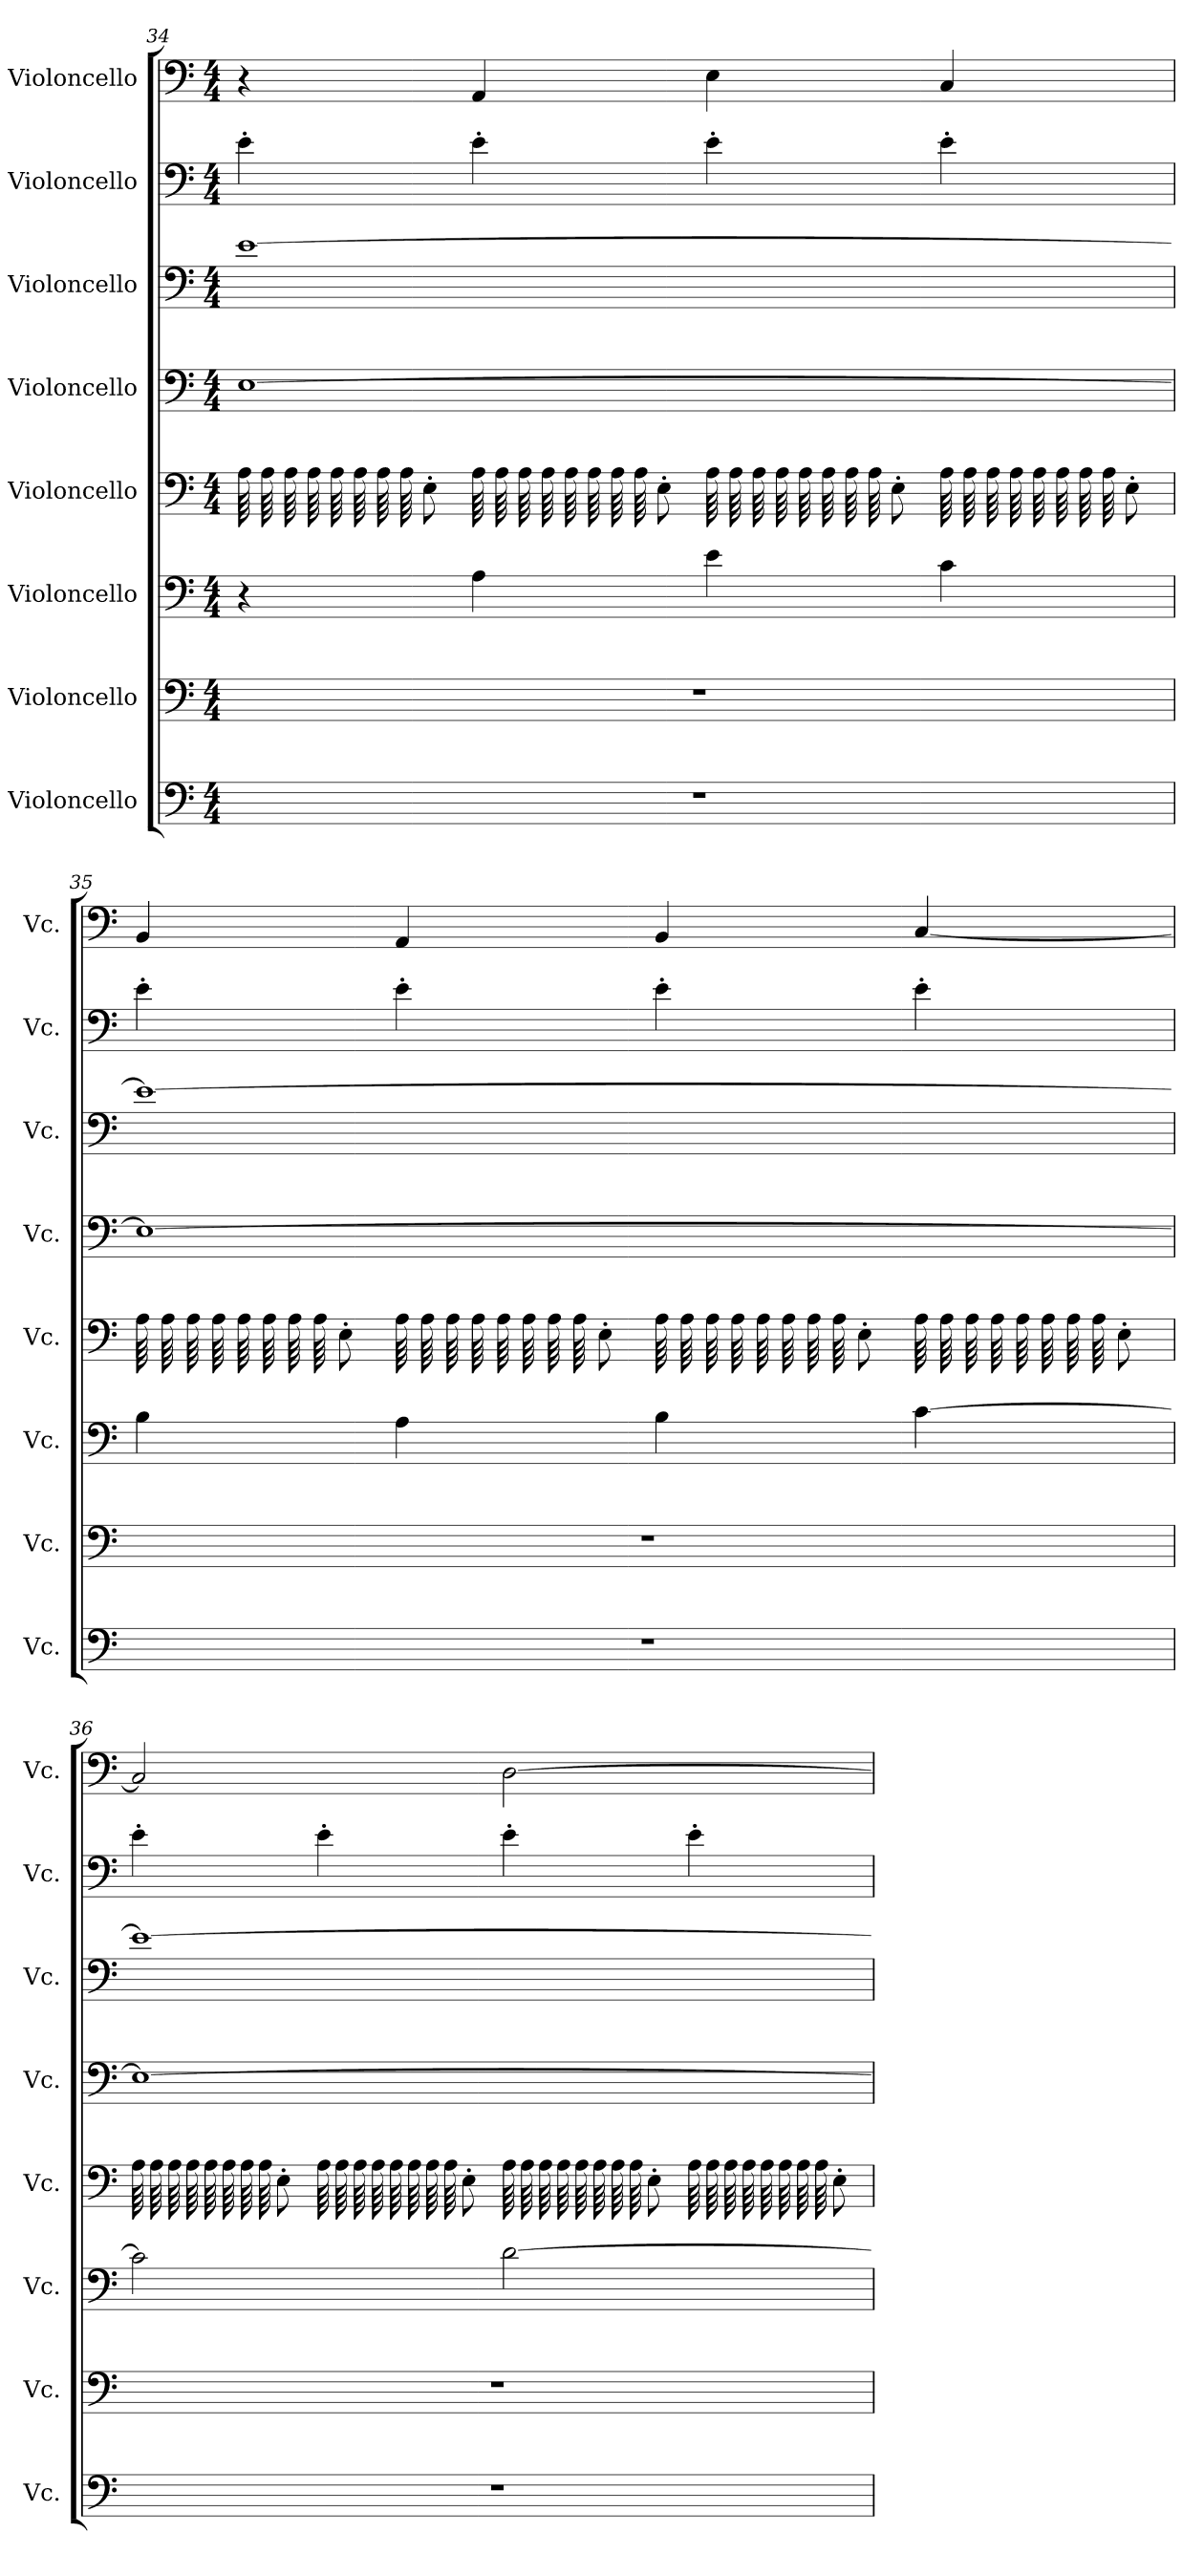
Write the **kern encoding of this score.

**kern	**kern	**kern	**kern	**kern	**kern	**kern	**kern
*part8	*part7	*part6	*part5	*part4	*part3	*part2	*part1
*staff8	*staff7	*staff6	*staff5	*staff4	*staff3	*staff2	*staff1
*I"Violoncello	*I"Violoncello	*I"Violoncello	*I"Violoncello	*I"Violoncello	*I"Violoncello	*I"Violoncello	*I"Violoncello
*I'Vc.	*I'Vc.	*I'Vc.	*I'Vc.	*I'Vc.	*I'Vc.	*I'Vc.	*I'Vc.
*clefF4	*clefF4	*clefF4	*clefF4	*clefF4	*clefF4	*clefF4	*clefF4
*k[]	*k[]	*k[]	*k[]	*k[]	*k[]	*k[]	*k[]
*M4/4	*M4/4	*M4/4	*M4/4	*M4/4	*M4/4	*M4/4	*M4/4
=34	=34	=34	=34	=34	=34	=34	=34
*	*	*	*tremolo	*	*	*	*
1r	1r	4r	64A\LLLL	[1E	[1e	4e'\	4r
.	.	.	64A\	.	.	.	.
.	.	.	64A\	.	.	.	.
.	.	.	64A\	.	.	.	.
.	.	.	64A\	.	.	.	.
.	.	.	64A\	.	.	.	.
.	.	.	64A\	.	.	.	.
.	.	.	64A\	.	.	.	.
*	*	*	*Xtremolo	*	*	*	*
.	.	.	8E'\	.	.	.	.
*	*	*	*tremolo	*	*	*	*
.	.	4A\	64A\	.	.	4e'\	4AA/
.	.	.	64A\	.	.	.	.
.	.	.	64A\	.	.	.	.
.	.	.	64A\	.	.	.	.
.	.	.	64A\	.	.	.	.
.	.	.	64A\	.	.	.	.
.	.	.	64A\	.	.	.	.
.	.	.	64A\	.	.	.	.
*	*	*	*Xtremolo	*	*	*	*
.	.	.	8E'\J	.	.	.	.
*	*	*	*tremolo	*	*	*	*
.	.	4e\	64A\LLLL	.	.	4e'\	4E\
.	.	.	64A\	.	.	.	.
.	.	.	64A\	.	.	.	.
.	.	.	64A\	.	.	.	.
.	.	.	64A\	.	.	.	.
.	.	.	64A\	.	.	.	.
.	.	.	64A\	.	.	.	.
.	.	.	64A\	.	.	.	.
*	*	*	*Xtremolo	*	*	*	*
.	.	.	8E'\	.	.	.	.
*	*	*	*tremolo	*	*	*	*
.	.	4c\	64A\	.	.	4e'\	4C/
.	.	.	64A\	.	.	.	.
.	.	.	64A\	.	.	.	.
.	.	.	64A\	.	.	.	.
.	.	.	64A\	.	.	.	.
.	.	.	64A\	.	.	.	.
.	.	.	64A\	.	.	.	.
.	.	.	64A\	.	.	.	.
*	*	*	*Xtremolo	*	*	*	*
.	.	.	8E'\J	.	.	.	.
!!LO:PB:g=z
=35	=35	=35	=35	=35	=35	=35	=35
*	*	*	*tremolo	*	*	*	*
1r	1r	4B\	64A\LLLL	1E_	1e_	4e'\	4BB/
.	.	.	64A\	.	.	.	.
.	.	.	64A\	.	.	.	.
.	.	.	64A\	.	.	.	.
.	.	.	64A\	.	.	.	.
.	.	.	64A\	.	.	.	.
.	.	.	64A\	.	.	.	.
.	.	.	64A\	.	.	.	.
*	*	*	*Xtremolo	*	*	*	*
.	.	.	8E'\	.	.	.	.
*	*	*	*tremolo	*	*	*	*
.	.	4A\	64A\	.	.	4e'\	4AA/
.	.	.	64A\	.	.	.	.
.	.	.	64A\	.	.	.	.
.	.	.	64A\	.	.	.	.
.	.	.	64A\	.	.	.	.
.	.	.	64A\	.	.	.	.
.	.	.	64A\	.	.	.	.
.	.	.	64A\	.	.	.	.
*	*	*	*Xtremolo	*	*	*	*
.	.	.	8E'\J	.	.	.	.
*	*	*	*tremolo	*	*	*	*
.	.	4B\	64A\LLLL	.	.	4e'\	4BB/
.	.	.	64A\	.	.	.	.
.	.	.	64A\	.	.	.	.
.	.	.	64A\	.	.	.	.
.	.	.	64A\	.	.	.	.
.	.	.	64A\	.	.	.	.
.	.	.	64A\	.	.	.	.
.	.	.	64A\	.	.	.	.
*	*	*	*Xtremolo	*	*	*	*
.	.	.	8E'\	.	.	.	.
*	*	*	*tremolo	*	*	*	*
.	.	[4c\	64A\	.	.	4e'\	[4C/
.	.	.	64A\	.	.	.	.
.	.	.	64A\	.	.	.	.
.	.	.	64A\	.	.	.	.
.	.	.	64A\	.	.	.	.
.	.	.	64A\	.	.	.	.
.	.	.	64A\	.	.	.	.
.	.	.	64A\	.	.	.	.
*	*	*	*Xtremolo	*	*	*	*
.	.	.	8E'\J	.	.	.	.
=36	=36	=36	=36	=36	=36	=36	=36
*	*	*	*tremolo	*	*	*	*
1r	1r	2c\]	64A\LLLL	1E_	1e_	4e'\	2C/]
.	.	.	64A\	.	.	.	.
.	.	.	64A\	.	.	.	.
.	.	.	64A\	.	.	.	.
.	.	.	64A\	.	.	.	.
.	.	.	64A\	.	.	.	.
.	.	.	64A\	.	.	.	.
.	.	.	64A\	.	.	.	.
*	*	*	*Xtremolo	*	*	*	*
.	.	.	8E'\	.	.	.	.
*	*	*	*tremolo	*	*	*	*
.	.	.	64A\	.	.	4e'\	.
.	.	.	64A\	.	.	.	.
.	.	.	64A\	.	.	.	.
.	.	.	64A\	.	.	.	.
.	.	.	64A\	.	.	.	.
.	.	.	64A\	.	.	.	.
.	.	.	64A\	.	.	.	.
.	.	.	64A\	.	.	.	.
*	*	*	*Xtremolo	*	*	*	*
.	.	.	8E'\J	.	.	.	.
*	*	*	*tremolo	*	*	*	*
.	.	[2d\	64A\LLLL	.	.	4e'\	[2D\
.	.	.	64A\	.	.	.	.
.	.	.	64A\	.	.	.	.
.	.	.	64A\	.	.	.	.
.	.	.	64A\	.	.	.	.
.	.	.	64A\	.	.	.	.
.	.	.	64A\	.	.	.	.
.	.	.	64A\	.	.	.	.
*	*	*	*Xtremolo	*	*	*	*
.	.	.	8E'\	.	.	.	.
*	*	*	*tremolo	*	*	*	*
.	.	.	64A\	.	.	4e'\	.
.	.	.	64A\	.	.	.	.
.	.	.	64A\	.	.	.	.
.	.	.	64A\	.	.	.	.
.	.	.	64A\	.	.	.	.
.	.	.	64A\	.	.	.	.
.	.	.	64A\	.	.	.	.
.	.	.	64A\	.	.	.	.
*	*	*	*Xtremolo	*	*	*	*
.	.	.	8E'\J	.	.	.	.
=	=	=	=	=	=	=	=
*-	*-	*-	*-	*-	*-	*-	*-
